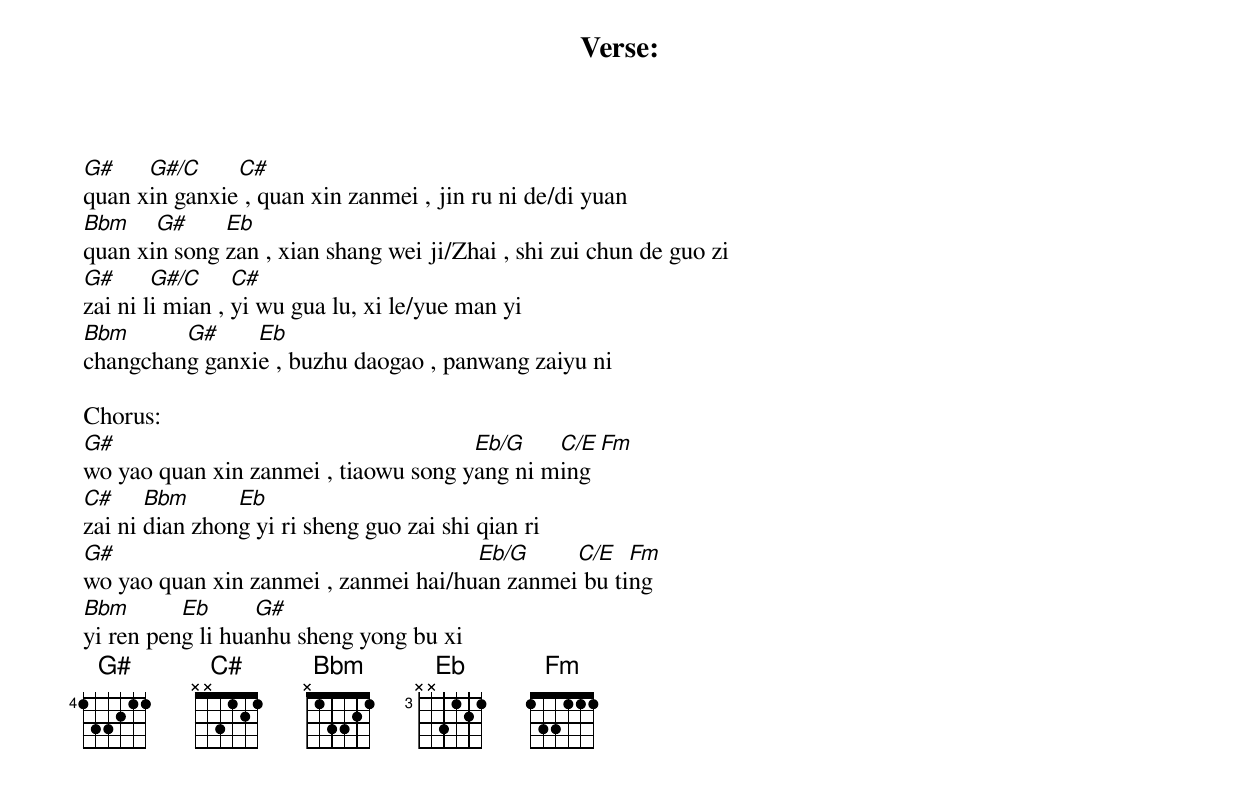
Verse:
G#    G#/C     C#
quan xin ganxie , quan xin zanmei , jin ru ni de/di yuan
Bbm    G#     Eb
quan xin song zan , xian shang wei ji/Zhai , shi zui chun de guo zi
G#      G#/C     C#
zai ni li mian , yi wu gua lu, xi le/yue man yi
Bbm      G#     Eb
changchang ganxie , buzhu daogao , panwang zaiyu ni

Chorus:
G#                                    Eb/G    C/E   Fm
wo yao quan xin zanmei , tiaowu song yang ni ming
C#     Bbm      Eb
zai ni dian zhong yi ri sheng guo zai shi qian ri
G#                                    Eb/G     C/E   Fm
wo yao quan xin zanmei , zanmei hai/huan zanmei bu ting
Bbm       Eb      G#
yi ren peng li huanhu sheng yong bu xi
